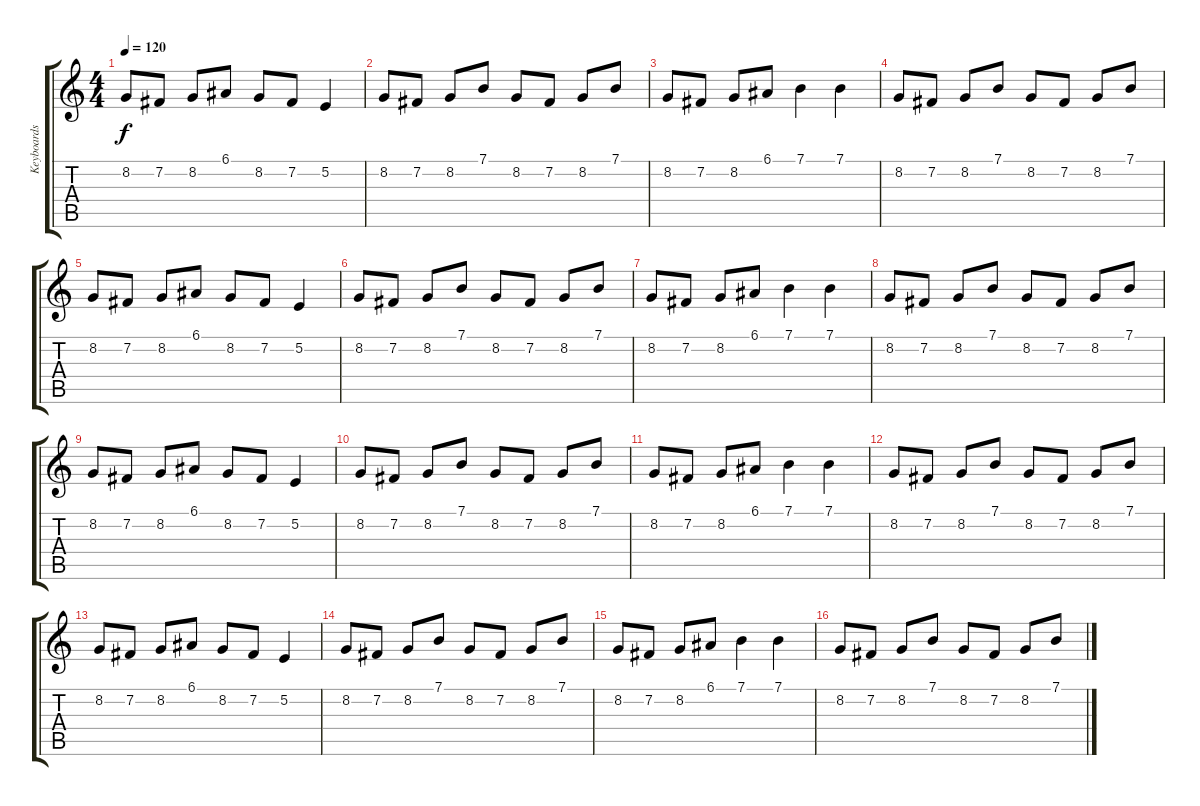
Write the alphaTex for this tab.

\track ("Keyboards Lead" "Keyboards ") {instrument stringensemble1}
\staff {score tabs}
\tuning (E4 B3 G3 D3 A2 E2) {hide}
\ts (4 4)
\tempo 120
\clef g2
\ks c
8.2.8{dy f} 7.2.8 8.2.8 6.1.8 8.2.8 7.2.8 5.2.4 |
8.2.8 7.2.8 8.2.8 7.1.8 8.2.8 7.2.8 8.2.8 7.1.8 |
8.2.8 7.2.8 8.2.8 6.1.8 7.1.4 7.1.4 |
8.2.8 7.2.8 8.2.8 7.1.8 8.2.8 7.2.8 8.2.8 7.1.8 |
8.2.8 7.2.8 8.2.8 6.1.8 8.2.8 7.2.8 5.2.4 |
8.2.8 7.2.8 8.2.8 7.1.8 8.2.8 7.2.8 8.2.8 7.1.8 |
8.2.8 7.2.8 8.2.8 6.1.8 7.1.4 7.1.4 |
8.2.8 7.2.8 8.2.8 7.1.8 8.2.8 7.2.8 8.2.8 7.1.8 |
8.2.8 7.2.8 8.2.8 6.1.8 8.2.8 7.2.8 5.2.4 |
8.2.8 7.2.8 8.2.8 7.1.8 8.2.8 7.2.8 8.2.8 7.1.8 |
8.2.8 7.2.8 8.2.8 6.1.8 7.1.4 7.1.4 |
8.2.8 7.2.8 8.2.8 7.1.8 8.2.8 7.2.8 8.2.8 7.1.8 |
8.2.8 7.2.8 8.2.8 6.1.8 8.2.8 7.2.8 5.2.4 |
8.2.8 7.2.8 8.2.8 7.1.8 8.2.8 7.2.8 8.2.8 7.1.8 |
8.2.8 7.2.8 8.2.8 6.1.8 7.1.4 7.1.4 |
8.2.8 7.2.8 8.2.8 7.1.8 8.2.8 7.2.8 8.2.8 7.1.8
